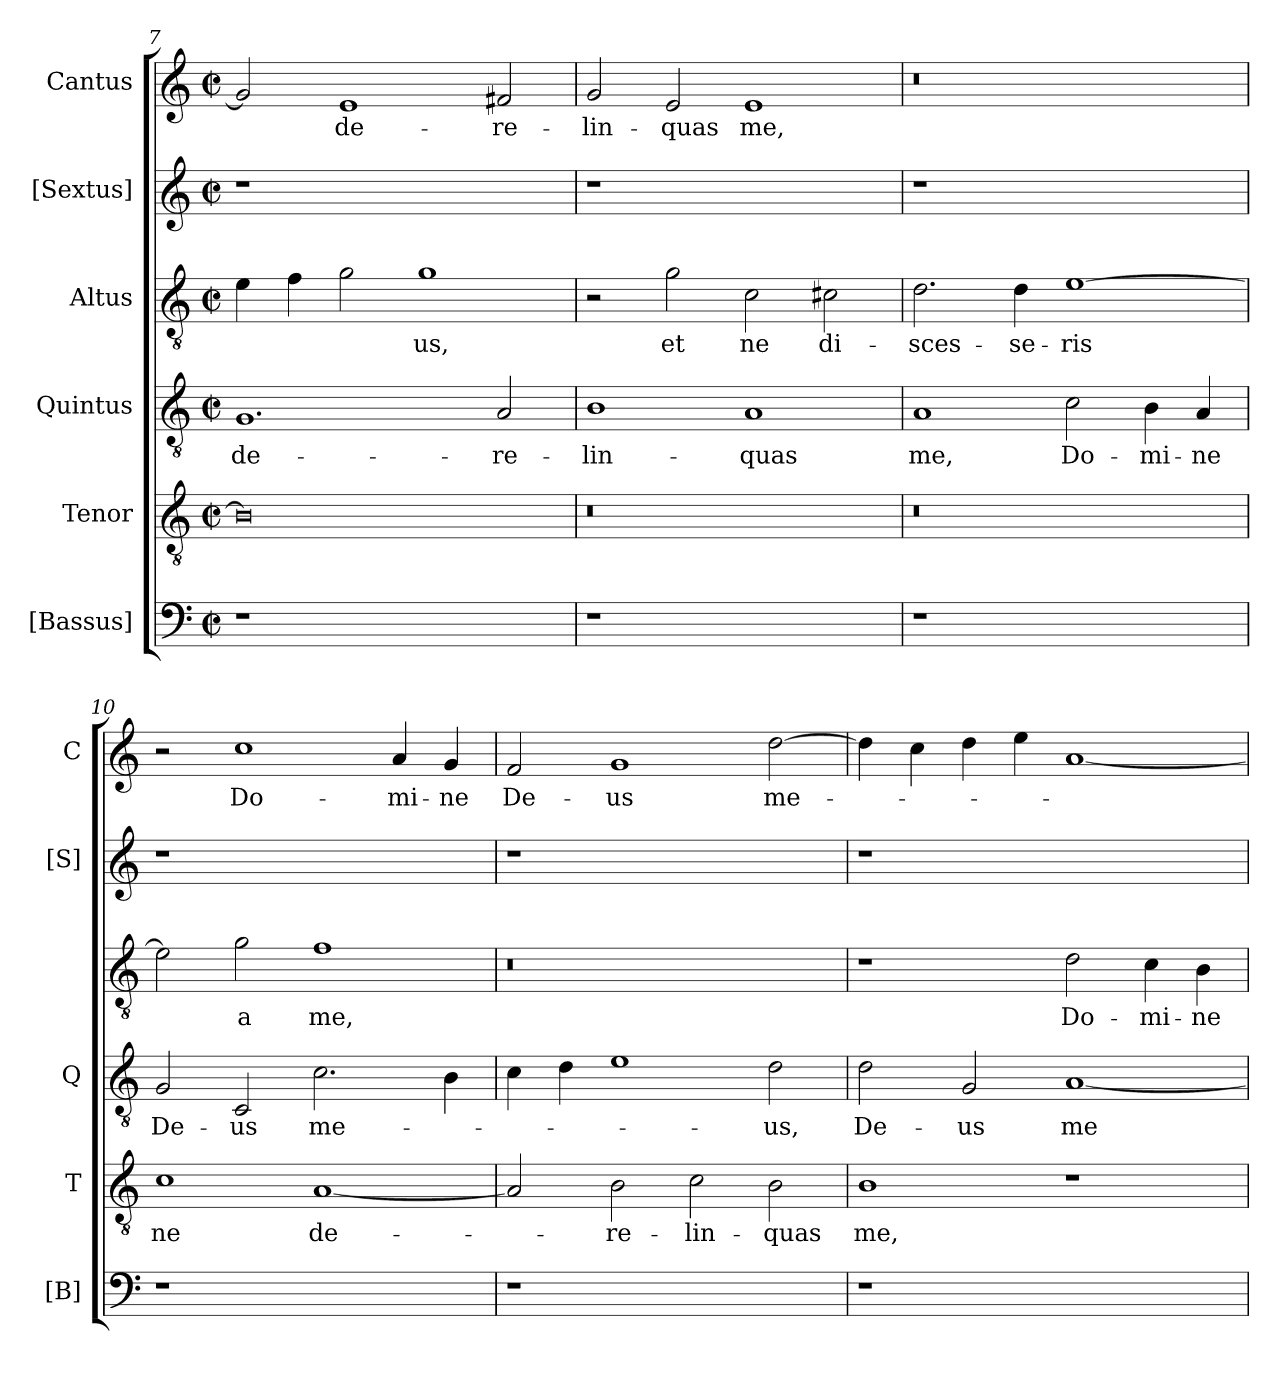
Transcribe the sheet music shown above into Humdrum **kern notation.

**kern	**kern	**text	**kern	**text	**kern	**text	**kern	**kern	**text
*part6	*part5	*part5	*part4	*part4	*part3	*part3	*part2	*part1	*part1
*staff6	*staff5	*staff5	*staff4	*staff4	*staff3	*staff3	*staff2	*staff1	*staff1
*I"[Bassus]	*I"Tenor	*	*I"Quintus	*	*I"Altus	*	*I"[Sextus]	*I"Cantus	*
*I'[B]	*I'T	*	*I'Q	*	*	*	*I'[S]	*I'C	*
*clefF4	*clefGv2	*	*clefGv2	*	*clefGv2	*	*clefG2	*clefG2	*
*k[]	*k[]	*	*k[]	*	*k[]	*	*k[]	*k[]	*
*C:	*C:	*	*C:	*	*C:	*	*C:	*C:	*
*M2/2	*M2/2	*	*M2/2	*	*M2/2	*	*M2/2	*M2/2	*
*met(c|)	*met(c|)	*	*met(c|)	*	*met(c|)	*	*met(c|)	*met(c|)	*
=7	=7	=7	=7	=7	=7	=7	=7	=7	=7
1r	0B\]	.	1.G/	de-	4e\	.	1r	2g/]	.
.	.	.	.	.	4f\	.	.	.	.
.	.	.	.	.	2g\	.	.	1e/	de-
1ryy	.	.	.	.	1g\	-us,	1ryy	.	.
.	.	.	2A/	-re-	.	.	.	2f#X/	-re-
=8	=8	=8	=8	=8	=8	=8	=8	=8	=8
!	!LO:N:vis=0	!	!	!	!	!	!	!	!
1r	1r	.	1B\	-lin-	2r	.	1r	2g/	-lin-
.	.	.	.	.	2g\	et	.	2e/	-quas
1ryy	1ryy	.	1A/	-quas	2c\	ne	1ryy	1e/	me,
.	.	.	.	.	2c#X\	di-	.	.	.
=9	=9	=9	=9	=9	=9	=9	=9	=9	=9
!	!LO:N:vis=0	!	!	!	!	!	!	!LO:N:vis=0	!
1r	1r	.	1A/	me,	2.d\	-sces-	1r	1r	.
.	.	.	.	.	4d\	-se-	.	.	.
1ryy	1ryy	.	2c\	Do-	[1e\	-ris	1ryy	1ryy	.
.	.	.	4B\	-mi-	.	.	.	.	.
.	.	.	4A/	-ne	.	.	.	.	.
=10	=10	=10	=10	=10	=10	=10	=10	=10	=10
1r	1c\	ne	2G/	De-	2e\]	.	1r	2r	.
.	.	.	2C/	-us	2g\	a	.	1cc\	Do-
1ryy	[1A/	de-	2.c\	me-	1f\	me,	1ryy	.	.
.	.	.	.	.	.	.	.	4a/	-mi-
.	.	.	4B\	.	.	.	.	4g/	-ne
=11	=11	=11	=11	=11	=11	=11	=11	=11	=11
!	!	!	!	!	!LO:N:vis=0	!	!	!	!
1r	2A/]	.	4c\	.	1r	.	1r	2f/	De-
.	.	.	4d\	.	.	.	.	.	.
.	2B\	-re-	1e\	.	.	.	.	1g/	-us
1ryy	2c\	-lin-	.	.	1ryy	.	1ryy	.	.
.	2B\	-quas	2d\	-us,	.	.	.	[2dd\	me-
=12	=12	=12	=12	=12	=12	=12	=12	=12	=12
1r	1B\	me,	2d\	De-	1r	.	1r	4dd\]	.
.	.	.	.	.	.	.	.	4cc\	.
.	.	.	2G/	-us	.	.	.	4dd\	.
.	.	.	.	.	.	.	.	4ee\	.
1ryy	1r	.	[1A/	me-	2d\	Do-	1ryy	[1a/	.
.	.	.	.	.	4c\	-mi-	.	.	.
.	.	.	.	.	4B\	-ne	.	.	.
=	=	=	=	=	=	=	=	=	=
*-	*-	*-	*-	*-	*-	*-	*-	*-	*-
